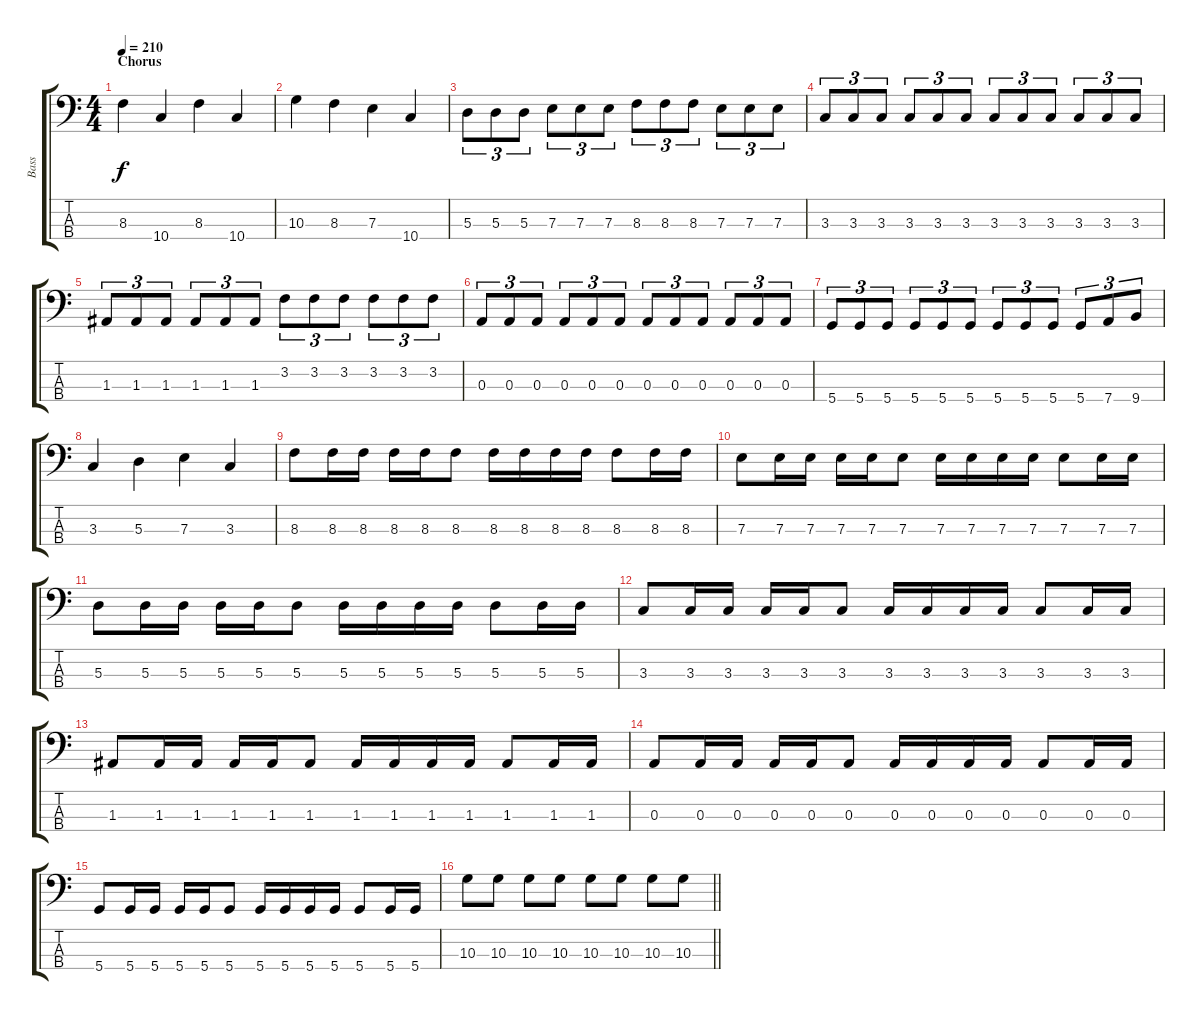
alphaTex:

\track ("Bass" "Bass") {instrument electricbassfinger}
\staff {score tabs}
\tuning (G2 D2 A1 D1) {hide}
\ts (4 4)
\section ("" "Chorus")
\tempo 210
\clef f4
\ks c
8.3.4{dy f} 10.4.4 8.3.4 10.4.4 |
10.3.4 8.3.4 7.3.4 10.4.4 |
5.3.8{tu (3 2)} 5.3.8{tu (3 2)} 5.3.8{tu (3 2)} 7.3.8{tu (3 2)} 7.3.8{tu (3 2)} 7.3.8{tu (3 2)} 8.3.8{tu (3 2)} 8.3.8{tu (3 2)} 8.3.8{tu (3 2)} 7.3.8{tu (3 2)} 7.3.8{tu (3 2)} 7.3.8{tu (3 2)} |
3.3.8{tu (3 2)} 3.3.8{tu (3 2)} 3.3.8{tu (3 2)} 3.3.8{tu (3 2)} 3.3.8{tu (3 2)} 3.3.8{tu (3 2)} 3.3.8{tu (3 2)} 3.3.8{tu (3 2)} 3.3.8{tu (3 2)} 3.3.8{tu (3 2)} 3.3.8{tu (3 2)} 3.3.8{tu (3 2)} |
1.3.8{tu (3 2)} 1.3.8{tu (3 2)} 1.3.8{tu (3 2)} 1.3.8{tu (3 2)} 1.3.8{tu (3 2)} 1.3.8{tu (3 2)} 3.2.8{tu (3 2)} 3.2.8{tu (3 2)} 3.2.8{tu (3 2)} 3.2.8{tu (3 2)} 3.2.8{tu (3 2)} 3.2.8{tu (3 2)} |
0.3.8{tu (3 2)} 0.3.8{tu (3 2)} 0.3.8{tu (3 2)} 0.3.8{tu (3 2)} 0.3.8{tu (3 2)} 0.3.8{tu (3 2)} 0.3.8{tu (3 2)} 0.3.8{tu (3 2)} 0.3.8{tu (3 2)} 0.3.8{tu (3 2)} 0.3.8{tu (3 2)} 0.3.8{tu (3 2)} |
5.4.8{tu (3 2)} 5.4.8{tu (3 2)} 5.4.8{tu (3 2)} 5.4.8{tu (3 2)} 5.4.8{tu (3 2)} 5.4.8{tu (3 2)} 5.4.8{tu (3 2)} 5.4.8{tu (3 2)} 5.4.8{tu (3 2)} 5.4.8{tu (3 2)} 7.4.8{tu (3 2)} 9.4.8{tu (3 2)} |
3.3.4 5.3.4 7.3.4 3.3.4 |
8.3.8 8.3.16 8.3.16 8.3.16 8.3.16 8.3.8 8.3.16 8.3.16 8.3.16 8.3.16 8.3.8 8.3.16 8.3.16 |
7.3.8 7.3.16 7.3.16 7.3.16 7.3.16 7.3.8 7.3.16 7.3.16 7.3.16 7.3.16 7.3.8 7.3.16 7.3.16 |
5.3.8 5.3.16 5.3.16 5.3.16 5.3.16 5.3.8 5.3.16 5.3.16 5.3.16 5.3.16 5.3.8 5.3.16 5.3.16 |
3.3.8 3.3.16 3.3.16 3.3.16 3.3.16 3.3.8 3.3.16 3.3.16 3.3.16 3.3.16 3.3.8 3.3.16 3.3.16 |
1.3.8 1.3.16 1.3.16 1.3.16 1.3.16 1.3.8 1.3.16 1.3.16 1.3.16 1.3.16 1.3.8 1.3.16 1.3.16 |
0.3.8 0.3.16 0.3.16 0.3.16 0.3.16 0.3.8 0.3.16 0.3.16 0.3.16 0.3.16 0.3.8 0.3.16 0.3.16 |
5.4.8 5.4.16 5.4.16 5.4.16 5.4.16 5.4.8 5.4.16 5.4.16 5.4.16 5.4.16 5.4.8 5.4.16 5.4.16 |
\barLineRight lightlight
10.3.8 10.3.8 10.3.8 10.3.8 10.3.8 10.3.8 10.3.8 10.3.8
